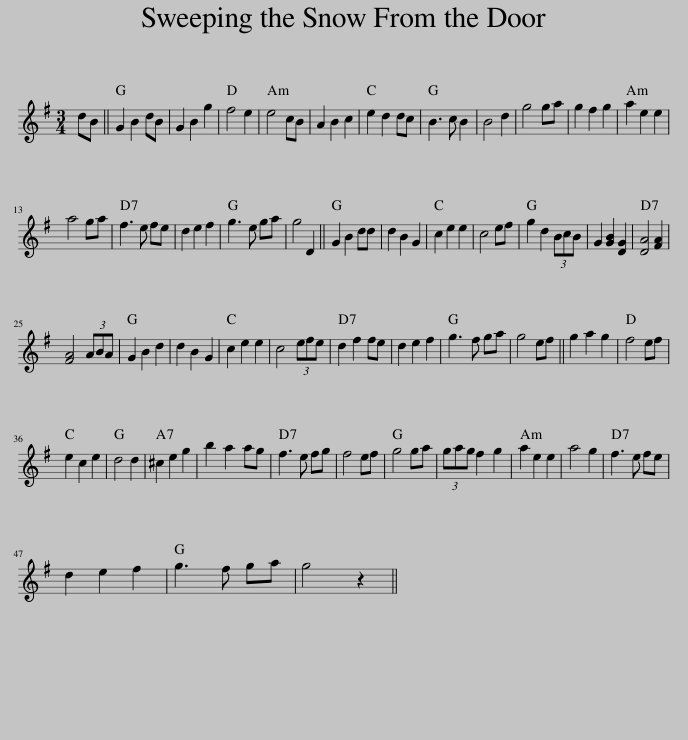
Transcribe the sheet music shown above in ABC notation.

X:1
L:1/8
M:3/4
I:linebreak $
K:G
V:1 treble
V:1
 dB || G2 B2 dB | G2 B2 g2 | f4 e2 | e4 cB | %5
 A2 B2 c2 | e2 d2 dc | B3 c B2 | B4 d2 | g4 ga | %10
 g2 f2 g2 | a2 e2 e2 |$ a4 ga | f3 e fe | d2 e2 f2 | %15
 g3 e ga | g4 D2 || G2 B2 dd | d2 B2 G2 | c2 e2 e2 | %20
 c4 ef | g2 d2 (3BcB | G2 [GB]2 [DG]2 | [DA]4 [FA]2 |$ [FA]4 (3ABA | %25
 G2 B2 d2 | d2 B2 G2 | c2 e2 e2 | c4 (3efe | d2 f2 fe | %30
 d2 e2 f2 | g3 f ga | g4 ef || g2 a2 g2 | f4 ef |$ %35
 e2 c2 e2 | d4 d2 | ^c2 e2 g2 | b2 a2 ag | f3 e fg | %40
 f4 ef | g4 ga | (3gag f2 g2 | a2 e2 e2 | a4 g2 | %45
 f3 e fe |$ d2 e2 f2 | g3 f ga | g4 z2 || %49
